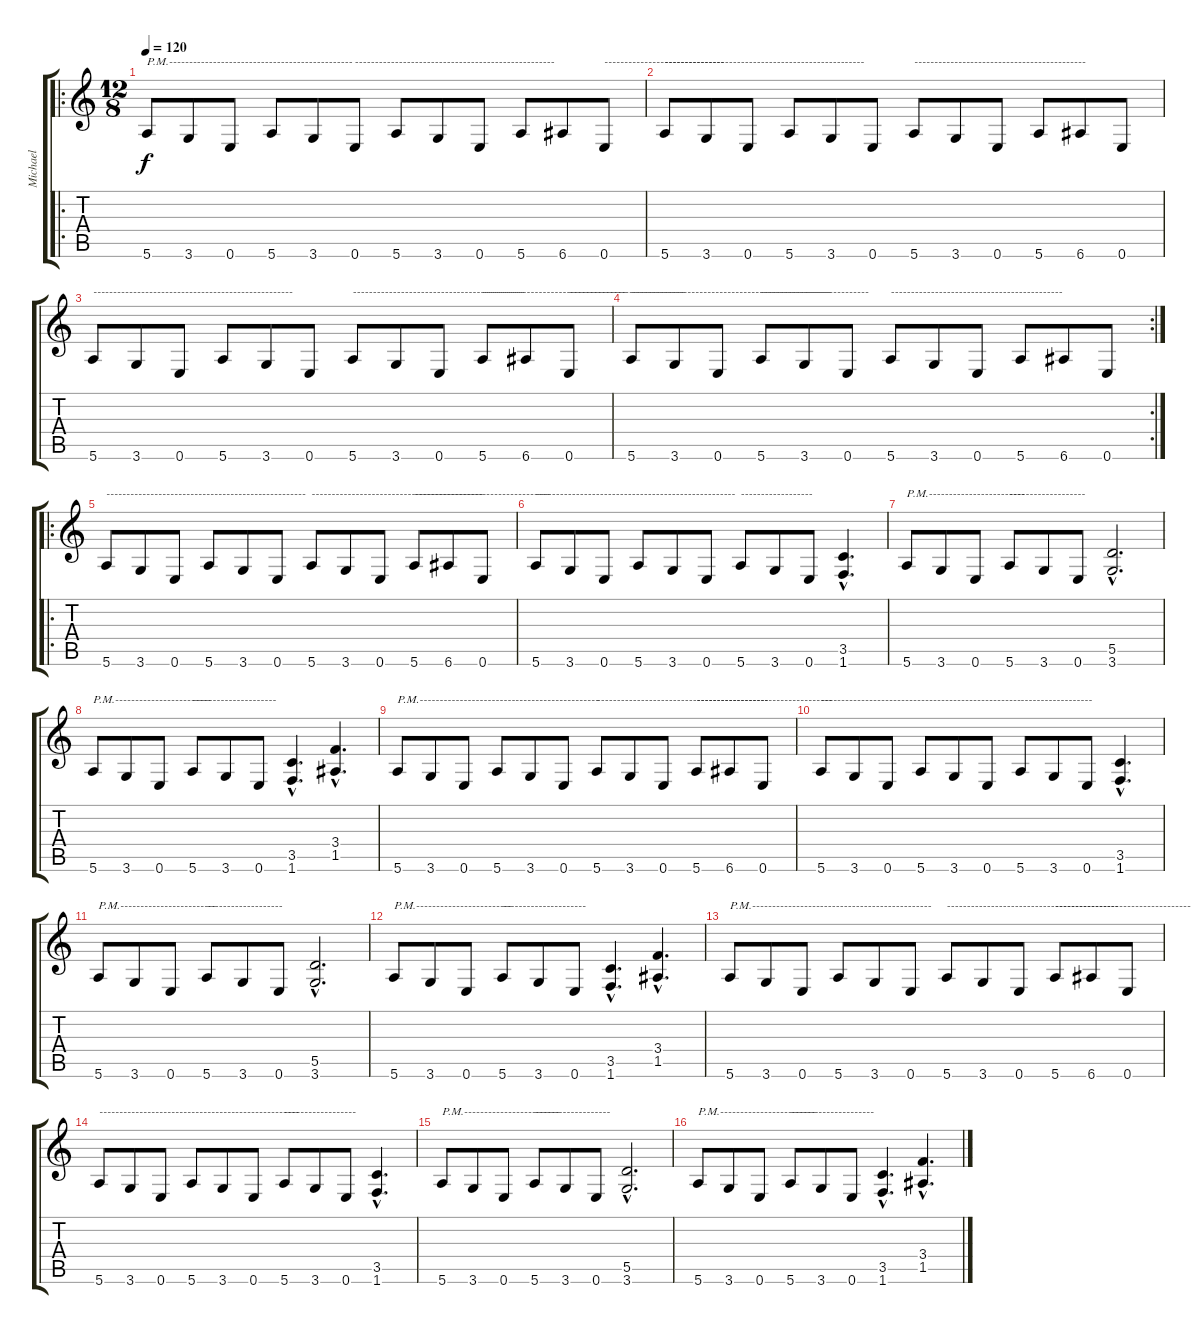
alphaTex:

\track ("Michael" "Michael") {instrument distortionguitar}
\staff {score tabs}
\tuning (E4 B3 G3 D3 A2 E2) {hide}
\ro
\ts (12 8)
\tempo 120
\clef g2
\ks c
5.6.8{txt "P.M.----------------------------------------------" dy f instrument distortionguitar} 3.6.8 0.6.8 5.6.8 3.6.8 0.6.8{txt "--------------------------------------------------"} 5.6.8 3.6.8 0.6.8 5.6.8 6.6.8 0.6.8{txt "------------------------------"} |
5.6.8{txt "--------------------------------------------------"} 3.6.8 0.6.8 5.6.8 3.6.8 0.6.8 5.6.8{txt "-------------------------------------------"} 3.6.8 0.6.8 5.6.8 6.6.8 0.6.8 |
5.6.8{txt "--------------------------------------------------"} 3.6.8 0.6.8 5.6.8 3.6.8 0.6.8 5.6.8{txt "-------------------------------------------"} 3.6.8 0.6.8 5.6.8{txt "------------------------------------"} 6.6.8 0.6.8{txt "-----------------------------"} |
\rc 2
5.6.8{txt "--------------------------------------------------"} 3.6.8 0.6.8 5.6.8{txt "---------------------------"} 3.6.8 0.6.8 5.6.8{txt "-------------------------------------------"} 3.6.8 0.6.8 5.6.8 6.6.8 0.6.8 |
\ro
5.6.8{txt "--------------------------------------------------"} 3.6.8 0.6.8 5.6.8 3.6.8 0.6.8 5.6.8{txt "-------------------------------------------"} 3.6.8 0.6.8 5.6.8{txt "----------------------------------"} 6.6.8 0.6.8 |
5.6.8{txt "--------------------------------------------------"} 3.6.8 0.6.8 5.6.8 3.6.8 0.6.8 5.6.8{txt "------------------"} 3.6.8 0.6.8 (3.5{hac} 1.6{hac}).4{d} |
5.6.8{txt "P.M.------------------------"} 3.6.8 0.6.8 5.6.8{txt "-------------------"} 3.6.8 0.6.8 (5.5{hac} 3.6{hac}).2{d} |
5.6.8{txt "P.M.------------------------"} 3.6.8 0.6.8 5.6.8{txt "---------------------"} 3.6.8 0.6.8 (3.5{hac} 1.6{hac}).4{d} (3.4{hac} 1.5{hac}).4{d} |
5.6.8{txt "P.M.---------------------------------------------"} 3.6.8 0.6.8 5.6.8 3.6.8 0.6.8 5.6.8{txt "-------------------------------------------"} 3.6.8 0.6.8 5.6.8{txt "----------------------------------"} 6.6.8 0.6.8 |
5.6.8{txt "--------------------------------------------------"} 3.6.8 0.6.8 5.6.8 3.6.8 0.6.8 5.6.8{txt "------------------"} 3.6.8 0.6.8 (3.5{hac} 1.6{hac}).4{d} |
5.6.8{txt "P.M.------------------------"} 3.6.8 0.6.8 5.6.8{txt "-------------------"} 3.6.8 0.6.8 (5.5{hac} 3.6{hac}).2{d} |
5.6.8{txt "P.M.------------------------"} 3.6.8 0.6.8 5.6.8{txt "---------------------"} 3.6.8 0.6.8 (3.5{hac} 1.6{hac}).4{d} (3.4{hac} 1.5{hac}).4{d} |
5.6.8{txt "P.M.---------------------------------------------"} 3.6.8 0.6.8 5.6.8 3.6.8 0.6.8 5.6.8{txt "-------------------------------------------"} 3.6.8 0.6.8 5.6.8{txt "----------------------------------"} 6.6.8 0.6.8 |
5.6.8{txt "--------------------------------------------------"} 3.6.8 0.6.8 5.6.8 3.6.8 0.6.8 5.6.8{txt "------------------"} 3.6.8 0.6.8 (3.5{hac} 1.6{hac}).4{d} |
5.6.8{txt "P.M.------------------------"} 3.6.8 0.6.8 5.6.8{txt "-------------------"} 3.6.8 0.6.8 (5.5{hac} 3.6{hac}).2{d} |
5.6.8{txt "P.M.------------------------"} 3.6.8 0.6.8 5.6.8{txt "---------------------"} 3.6.8 0.6.8 (3.5{hac} 1.6{hac}).4{d} (3.4{hac} 1.5{hac}).4{d}
